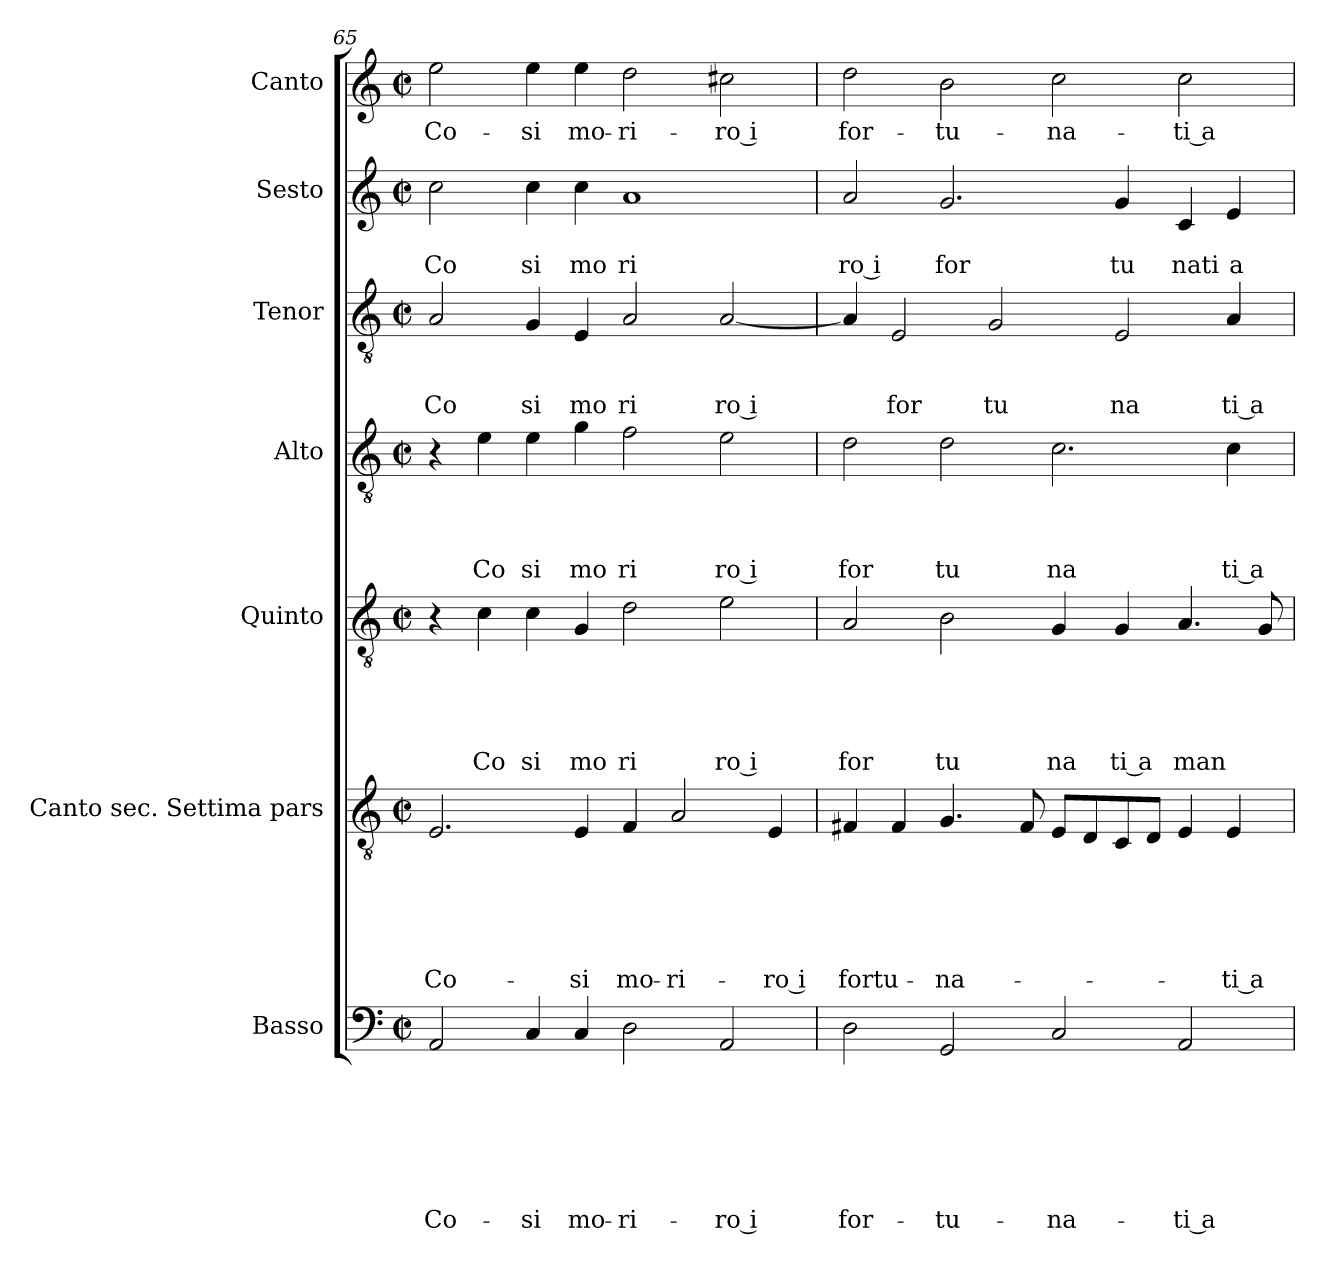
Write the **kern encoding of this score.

**kern	**text	**text	**text	**text	**text	**text	**text	**kern	**text	**text	**text	**text	**text	**text	**kern	**text	**text	**text	**text	**text	**kern	**text	**text	**text	**text	**kern	**text	**text	**text	**kern	**text	**text	**kern	**text
*part7	*part7	*part7	*part7	*part7	*part7	*part7	*part7	*part6	*part6	*part6	*part6	*part6	*part6	*part6	*part5	*part5	*part5	*part5	*part5	*part5	*part4	*part4	*part4	*part4	*part4	*part3	*part3	*part3	*part3	*part2	*part2	*part2	*part1	*part1
*staff7	*staff7	*staff7	*staff7	*staff7	*staff7	*staff7	*staff7	*staff6	*staff6	*staff6	*staff6	*staff6	*staff6	*staff6	*staff5	*staff5	*staff5	*staff5	*staff5	*staff5	*staff4	*staff4	*staff4	*staff4	*staff4	*staff3	*staff3	*staff3	*staff3	*staff2	*staff2	*staff2	*staff1	*staff1
*I"Basso	*	*	*	*	*	*	*	*I"Canto sec. Settima pars	*	*	*	*	*	*	*I"Quinto	*	*	*	*	*	*I"Alto	*	*	*	*	*I"Tenor	*	*	*	*I"Sesto	*	*	*I"Canto	*
*	*	*	*	*	*	*	*	*	*	*	*	*	*	*	*I'Quinto	*	*	*	*	*	*I'Alto	*	*	*	*	*I'Tenor	*	*	*	*I'Sesto	*	*	*I'Canto	*
!!LO:PB:g=z
*clefF4	*	*	*	*	*	*	*	*clefGv2	*	*	*	*	*	*	*clefGv2	*	*	*	*	*	*clefGv2	*	*	*	*	*clefGv2	*	*	*	*clefG2	*	*	*clefG2	*
*k[]	*	*	*	*	*	*	*	*k[]	*	*	*	*	*	*	*k[]	*	*	*	*	*	*k[]	*	*	*	*	*k[]	*	*	*	*k[]	*	*	*k[]	*
*C:	*	*	*	*	*	*	*	*C:	*	*	*	*	*	*	*C:	*	*	*	*	*	*C:	*	*	*	*	*C:	*	*	*	*C:	*	*	*C:	*
*M2/2	*	*	*	*	*	*	*	*M2/2	*	*	*	*	*	*	*M2/2	*	*	*	*	*	*M2/2	*	*	*	*	*M2/2	*	*	*	*M2/2	*	*	*M2/2	*
*met(c|)	*	*	*	*	*	*	*	*met(c|)	*	*	*	*	*	*	*met(c|)	*	*	*	*	*	*met(c|)	*	*	*	*	*met(c|)	*	*	*	*met(c|)	*	*	*met(c|)	*
=65	=65	=65	=65	=65	=65	=65	=65	=65	=65	=65	=65	=65	=65	=65	=65	=65	=65	=65	=65	=65	=65	=65	=65	=65	=65	=65	=65	=65	=65	=65	=65	=65	=65	=65
!	!	!	!	!	!	!	!LO:LY:b	!	!	!	!	!	!	!LO:LY:b	!	!	!	!	!	!	!	!	!	!	!	!	!	!	!LO:LY:b	!	!	!LO:LY:b	!	!LO:LY:b
2AA/	.	.	.	.	.	.	Co-	2.E/	.	.	.	.	.	Co-	4r	.	.	.	.	.	4r	.	.	.	.	2A/	.	.	Co	2cc\	.	Co	2ee\	Co-
!	!	!	!	!	!	!	!	!	!	!	!	!	!	!	!	!	!	!	!	!LO:LY:b	!	!	!	!	!LO:LY:b	!	!	!	!	!	!	!	!	!
.	.	.	.	.	.	.	.	.	.	.	.	.	.	.	4c\	.	.	.	.	Co	4e\	.	.	.	Co	.	.	.	.	.	.	.	.	.
!	!	!	!	!	!	!	!LO:LY:b	!	!	!	!	!	!	!	!	!	!	!	!	!LO:LY:b	!	!	!	!	!LO:LY:b	!	!	!	!LO:LY:b	!	!	!LO:LY:b	!	!LO:LY:b
4C/	.	.	.	.	.	.	-si	.	.	.	.	.	.	.	4c\	.	.	.	.	si	4e\	.	.	.	si	4G/	.	.	si	4cc\	.	si	4ee\	-si
!	!	!	!	!	!	!	!LO:LY:b	!	!	!	!	!	!	!LO:LY:b	!	!	!	!	!	!LO:LY:b	!	!	!	!	!LO:LY:b	!	!	!	!LO:LY:b	!	!	!LO:LY:b	!	!LO:LY:b
4C/	.	.	.	.	.	.	mo-	4E/	.	.	.	.	.	-si	4G/	.	.	.	.	mo	4g\	.	.	.	mo	4E/	.	.	mo	4cc\	.	mo	4ee\	mo-
!	!	!	!	!	!	!	!LO:LY:b	!	!	!	!	!	!	!LO:LY:b	!	!	!	!	!	!LO:LY:b	!	!	!	!	!LO:LY:b	!	!	!	!LO:LY:b	!	!	!LO:LY:b	!	!LO:LY:b
2D\	.	.	.	.	.	.	-ri-	4F/	.	.	.	.	.	mo-	2d\	.	.	.	.	ri	2f\	.	.	.	ri	2A/	.	.	ri	1a	.	ri	2dd\	-ri-
!	!	!	!	!	!	!	!	!	!	!	!	!	!	!LO:LY:b	!	!	!	!	!	!	!	!	!	!	!	!	!	!	!	!	!	!	!	!
.	.	.	.	.	.	.	.	2A/	.	.	.	.	.	-ri-	.	.	.	.	.	.	.	.	.	.	.	.	.	.	.	.	.	.	.	.
!	!	!	!	!	!	!	!LO:LY:b:rj	!	!	!	!	!	!	!	!	!	!	!	!	!LO:LY:b:rj	!	!	!	!	!LO:LY:b:rj	!	!	!	!LO:LY:b	!	!	!	!	!LO:LY:b:rj
2AA/	.	.	.	.	.	.	-ro i	.	.	.	.	.	.	.	2e\	.	.	.	.	ro i	2e\	.	.	.	ro i	[<2A/	.	.	ro i	.	.	.	2cc#X\	-ro i
!	!	!	!	!	!	!	!	!	!	!	!	!	!	!LO:LY:b:rj	!	!	!	!	!	!	!	!	!	!	!	!	!	!	!	!	!	!	!	!
.	.	.	.	.	.	.	.	4E/	.	.	.	.	.	-ro i	.	.	.	.	.	.	.	.	.	.	.	.	.	.	.	.	.	.	.	.
=66	=66	=66	=66	=66	=66	=66	=66	=66	=66	=66	=66	=66	=66	=66	=66	=66	=66	=66	=66	=66	=66	=66	=66	=66	=66	=66	=66	=66	=66	=66	=66	=66	=66	=66
!	!	!	!	!	!	!	!LO:LY:b	!	!	!	!	!	!	!LO:LY:b	!	!	!	!	!	!LO:LY:b	!	!	!	!	!LO:LY:b	!	!	!	!	!	!	!LO:LY:b:rj	!	!LO:LY:b
2D\	.	.	.	.	.	.	for-	4F#X/	.	.	.	.	.	fortu-	2A/	.	.	.	.	for	2d\	.	.	.	for	4A/]	.	.	.	2a/	.	ro i	2dd\	for-
!	!	!	!	!	!	!	!	!	!	!	!	!	!	!	!	!	!	!	!	!	!	!	!	!	!	!	!	!	!LO:LY:b	!	!	!	!	!
.	.	.	.	.	.	.	.	4F#/	.	.	.	.	.	.	.	.	.	.	.	.	.	.	.	.	.	2E/	.	.	for	.	.	.	.	.
!	!	!	!	!	!	!	!LO:LY:b	!	!	!	!	!	!	!LO:LY:b	!	!	!	!	!	!LO:LY:b	!	!	!	!	!LO:LY:b	!	!	!	!	!	!	!LO:LY:b	!	!LO:LY:b
2GG/	.	.	.	.	.	.	-tu-	4.G/	.	.	.	.	.	-na-	2B\	.	.	.	.	tu	2d\	.	.	.	tu	.	.	.	.	2.g/	.	for	2b\	-tu-
!	!	!	!	!	!	!	!	!	!	!	!	!	!	!	!	!	!	!	!	!	!	!	!	!	!	!	!	!	!LO:LY:b	!	!	!	!	!
.	.	.	.	.	.	.	.	.	.	.	.	.	.	.	.	.	.	.	.	.	.	.	.	.	.	2G/	.	.	tu	.	.	.	.	.
.	.	.	.	.	.	.	.	8F#/	.	.	.	.	.	.	.	.	.	.	.	.	.	.	.	.	.	.	.	.	.	.	.	.	.	.
!	!	!	!	!	!	!	!LO:LY:b	!	!	!	!	!	!	!	!	!	!	!	!	!LO:LY:b	!	!	!	!	!LO:LY:b	!	!	!	!	!	!	!	!	!LO:LY:b
2C/	.	.	.	.	.	.	-na-	8E/L	.	.	.	.	.	.	4G/	.	.	.	.	na	2.c\	.	.	.	na	.	.	.	.	.	.	.	2cc\	-na-
.	.	.	.	.	.	.	.	8D/	.	.	.	.	.	.	.	.	.	.	.	.	.	.	.	.	.	.	.	.	.	.	.	.	.	.
!	!	!	!	!	!	!	!	!	!	!	!	!	!	!	!	!	!	!	!	!LO:LY:b:rj	!	!	!	!	!	!	!	!	!LO:LY:b	!	!	!LO:LY:b	!	!
.	.	.	.	.	.	.	.	8C/	.	.	.	.	.	.	4G/	.	.	.	.	ti a	.	.	.	.	.	2E/	.	.	na	4g/	.	tu	.	.
.	.	.	.	.	.	.	.	8D/J	.	.	.	.	.	.	.	.	.	.	.	.	.	.	.	.	.	.	.	.	.	.	.	.	.	.
!	!	!	!	!	!	!	!LO:LY:b:rj	!	!	!	!	!	!	!	!	!	!	!	!	!LO:LY:b	!	!	!	!	!	!	!	!	!	!	!	!LO:LY:b	!	!LO:LY:b:rj
(2AA/	.	.	.	.	.	.	-ti a-	4E/	.	.	.	.	.	.	4.A/	.	.	.	.	man	.	.	.	.	.	.	.	.	.	4c/	.	nati	2cc\	-ti a-
!	!	!	!	!	!	!	!	!	!	!	!	!	!	!LO:LY:b:rj	!	!	!	!	!	!	!	!	!	!	!LO:LY:b:rj	!	!	!	!LO:LY:b:rj	!	!	!LO:LY:b	!	!
.	.	.	.	.	.	.	.	4E/	.	.	.	.	.	-ti a-	.	.	.	.	.	.	4c\	.	.	.	ti a	4A/	.	.	ti a	4e/	.	a	.	.
.	.	.	.	.	.	.	.	.	.	.	.	.	.	.	8G/	.	.	.	.	.	.	.	.	.	.	.	.	.	.	.	.	.	.	.
=	=	=	=	=	=	=	=	=	=	=	=	=	=	=	=	=	=	=	=	=	=	=	=	=	=	=	=	=	=	=	=	=	=	=
*-	*-	*-	*-	*-	*-	*-	*-	*-	*-	*-	*-	*-	*-	*-	*-	*-	*-	*-	*-	*-	*-	*-	*-	*-	*-	*-	*-	*-	*-	*-	*-	*-	*-	*-
